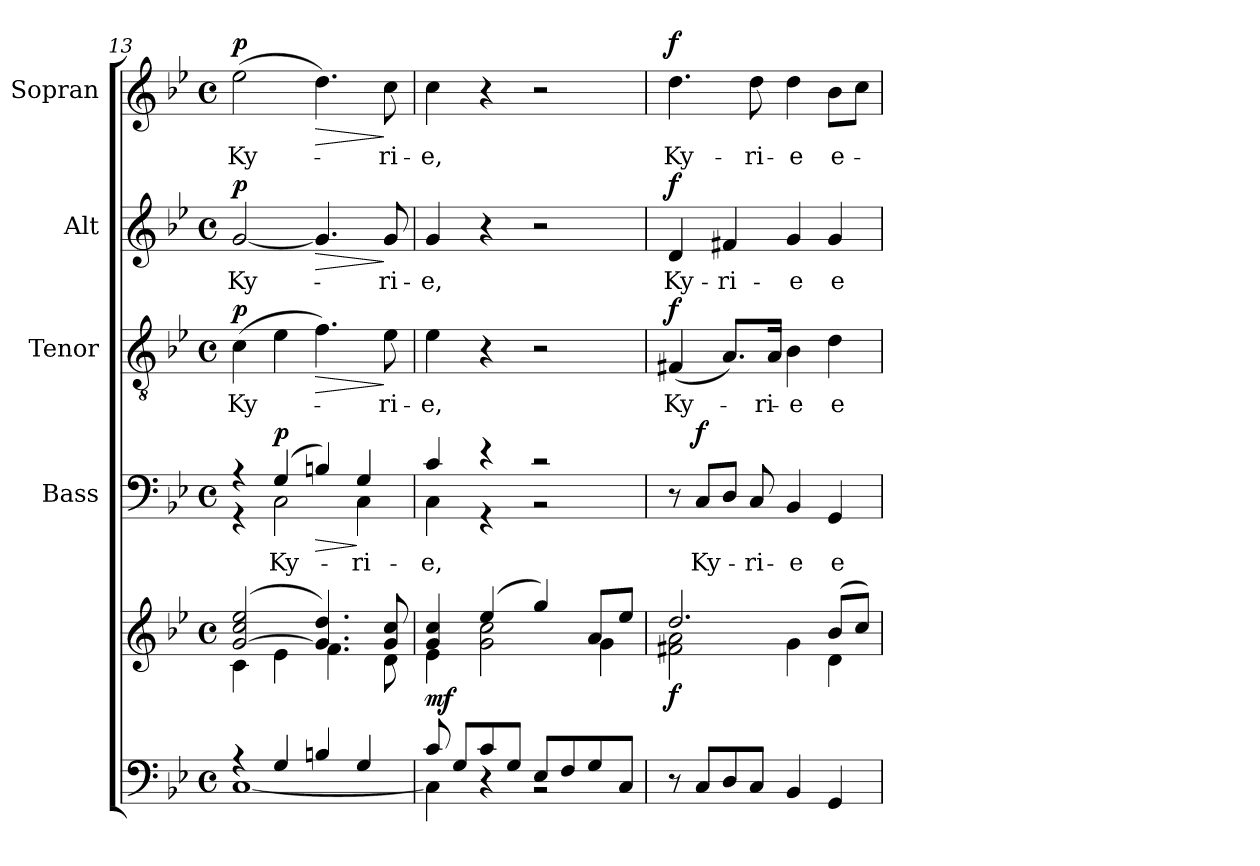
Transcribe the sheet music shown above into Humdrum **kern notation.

**kern	**kern	**dynam	**kern	**text	**dynam	**kern	**text	**dynam	**kern	**text	**dynam	**kern	**text	**dynam
*part5	*part5	*part5	*part4	*part4	*part4	*part3	*part3	*part3	*part2	*part2	*part2	*part1	*part1	*part1
*staff6	*staff5	*staff5/6	*staff4	*staff4	*staff4	*staff3	*staff3	*staff3	*staff2	*staff2	*staff2	*staff1	*staff1	*staff1
*	*	*	*I"Bass	*	*	*I"Tenor	*	*	*I"Alt	*	*	*I"Sopran	*	*
*	*	*	*I'B.	*	*	*I'T.	*	*	*I'A.	*	*	*I'S.	*	*
*clefF4	*clefG2	*	*clefF4	*	*	*clefGv2	*	*	*clefG2	*	*	*clefG2	*	*
*k[b-e-]	*k[b-e-]	*	*k[b-e-]	*	*	*k[b-e-]	*	*	*k[b-e-]	*	*	*k[b-e-]	*	*
*B-:	*B-:	*	*B-:	*	*	*B-:	*	*	*B-:	*	*	*B-:	*	*
*M4/4	*M4/4	*	*M4/4	*	*	*M4/4	*	*	*M4/4	*	*	*M4/4	*	*
*met(c)	*met(c)	*	*met(c)	*	*	*met(c)	*	*	*met(c)	*	*	*met(c)	*	*
=13	=13	=13	=13	=13	=13	=13	=13	=13	=13	=13	=13	=13	=13	=13
*^	*^	*	*^	*	*	*	*	*	*	*	*	*	*	*
!	!	!	!	!	!	!	!	!	!	!LO:LY:b	!LO:DY:a	!	!LO:LY:b	!LO:DY:a	!	!LO:LY:b	!LO:DY:a
4rA	[<1C	([>2g/ 2cc/ 2ee-/	4c\	.	4r	4r	.	.	(>4c\	Ky-	p	[2g/	Ky-	p	(>2ee-\	Ky-	p
!	!	!	!	!	!	!	!LO:LY:b	!LO:DY:a	!	!	!	!	!	!	!	!	!
4G/	.	.	4e-\	.	(<4G/	2C\	Ky-	p	4e-\	.	.	.	.	.	.	.	.
!	!	!	!	!	!	!	!	!LO:HP:b	!	!	!LO:HP:b	!	!	!LO:HP:b	!	!	!LO:HP:b
4Bn/	.	4.g/] 4.dd/)	4.f\	.	4Bn/)	.	.	>	4.f\)	.	>	4.g/]	.	>	4.dd\)	.	>
!	!	!	!	!	!	!	!LO:LY:b	!	!	!	!	!	!	!	!	!	!
4G/	.	.	.	.	4G/	4C\	-ri-	]	.	.	.	.	.	.	.	.	.
!	!	!	!	!	!	!	!	!	!	!LO:LY:b	!	!	!LO:LY:b	!	!	!LO:LY:b	!
.	.	8g/ 8cc/	8d\	.	.	.	.	.	8e-\	-ri-	]	8g/	-ri-	]	8cc\	-ri-	]
=14	=14	=14	=14	=14	=14	=14	=14	=14	=14	=14	=14	=14	=14	=14	=14	=14	=14
!	!	!	!	!LO:DY:b	!	!	!LO:LY:b	!	!	!LO:LY:b	!	!	!LO:LY:b	!	!	!LO:LY:b	!
8c/	4C\]	4g/ 4cc/	4e-\	mf	4c/	4C\	-e,	.	4e-\	-e,	.	4g/	-e,	.	4cc\	-e,	.
8G/L	.	.	.	.	.	.	.	.	.	.	.	.	.	.	.	.	.
8c/	4rC	(4ee-/	2g\ 2cc\	.	4r	4r	.	.	4r	.	.	4r	.	.	4r	.	.
8G/J	.	.	.	.	.	.	.	.	.	.	.	.	.	.	.	.	.
8E-/L	2rBB	4gg/)	.	.	2r	2r	.	.	2r	.	.	2r	.	.	2r	.	.
8F/	.	.	.	.	.	.	.	.	.	.	.	.	.	.	.	.	.
8G/	.	8a/L	4g\	.	.	.	.	.	.	.	.	.	.	.	.	.	.
8C/J	.	8ee-/J	.	.	.	.	.	.	.	.	.	.	.	.	.	.	.
*v	*v	*	*	*	*v	*v	*	*	*	*	*	*	*	*	*	*	*
=15	=15	=15	=15	=15	=15	=15	=15	=15	=15	=15	=15	=15	=15	=15	=15
!	!	!	!LO:DY:b	!	!	!	!	!LO:LY:b	!LO:DY:a	!	!LO:LY:b	!LO:DY:a	!	!LO:LY:b	!LO:DY:a
8r	2.dd/	2f#X\ 2a\	f	8r	.	.	(<4F#X/	Ky-	f	4d/	Ky-	f	4.dd\	Ky-	f
!	!	!	!	!	!LO:LY:b	!LO:DY:a	!	!	!	!	!	!	!	!	!
8C/L	.	.	.	8C/L	Ky-	f	.	.	.	.	.	.	.	.	.
!	!	!	!	!	!	!	!	!	!	!	!LO:LY:b	!	!	!	!
8D/	.	.	.	8D/J	.	.	8.A/L)	.	.	4f#X/	-ri-	.	.	.	.
!	!	!	!	!	!LO:LY:b	!	!	!	!	!	!	!	!	!LO:LY:b	!
8C/J	.	.	.	8C/	-ri-	.	.	.	.	.	.	.	8dd\	-ri-	.
!	!	!	!	!	!	!	!	!LO:LY:b	!	!	!	!	!	!	!
.	.	.	.	.	.	.	16A/Jk	-ri-	.	.	.	.	.	.	.
!	!	!	!	!	!LO:LY:b	!	!	!LO:LY:b	!	!	!LO:LY:b	!	!	!LO:LY:b	!
4BB-/	.	4g\	.	4BB-/	-e	.	4B-\	-e	.	4g/	-e	.	4dd\	-e	.
!	!	!	!	!	!LO:LY:b	!	!	!LO:LY:b	!	!	!LO:LY:b	!	!	!LO:LY:b	!
4GG/	(<8b-/L	4d\	.	4GG/	e-	.	4d\	e-	.	4g/	e-	.	8b-\L	e-	.
.	8cc/J)	.	.	.	.	.	.	.	.	.	.	.	8cc\J	.	.
*	*v	*v	*	*	*	*	*	*	*	*	*	*	*	*	*
=	=	=	=	=	=	=	=	=	=	=	=	=	=	=
*-	*-	*-	*-	*-	*-	*-	*-	*-	*-	*-	*-	*-	*-	*-
